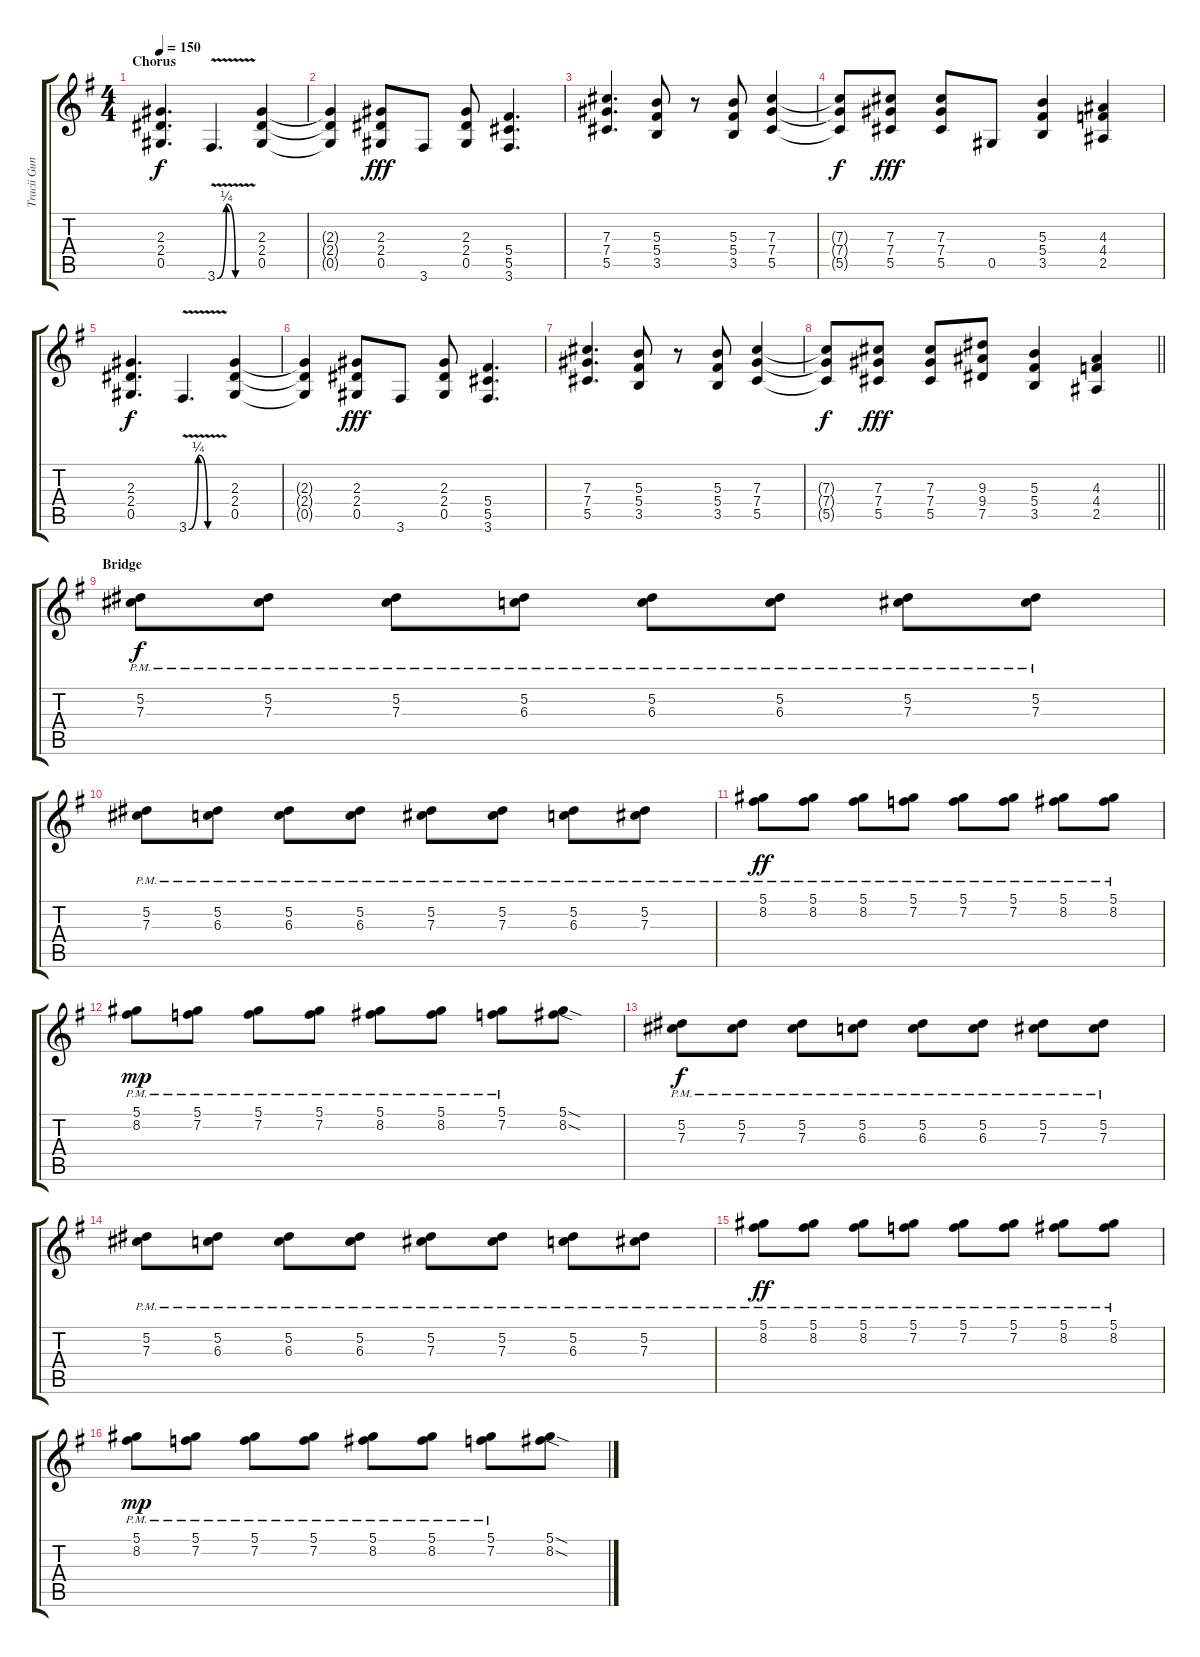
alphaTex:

\track ("Tracii Guns - Rhytm Guitar" "Tracii Gun") {instrument distortionguitar}
\staff {score tabs}
\tuning (Eb4 Bb3 Gb3 Db3 Ab2 Eb2) {hide}
\ts (4 4)
\section ("" "Chorus")
\tempo 150
\clef g2
\ks g
(2.3 2.4 0.5).4{d dy f} 3.6{be (custom 0 0 15 1 30 0 60 0) v}.4{d} (2.3 2.4 0.5).4 |
(2.3{t} 2.4{t} 0.5{t}).4 (2.3 2.4 0.5).8{dy fff} 3.6.8 (2.3 2.4 0.5).8 (5.4 5.5 3.6).4{d} |
(7.3 7.4 5.5).4{d} (5.3 5.4 3.5).8 r.8 (5.3 5.4 3.5).8 (7.3 7.4 5.5).4 |
(7.3{t} 7.4{t} 5.5{t}).8{dy f} (7.3 7.4 5.5).8{dy fff} (7.3 7.4 5.5).8 0.5.8 (5.3 5.4 3.5).4 (4.3 4.4 2.5).4 |
(2.3 2.4 0.5).4{d dy f} 3.6{be (custom 0 0 15 1 30 0 60 0) v}.4{d} (2.3 2.4 0.5).4 |
(2.3{t} 2.4{t} 0.5{t}).4 (2.3 2.4 0.5).8{dy fff} 3.6.8 (2.3 2.4 0.5).8 (5.4 5.5 3.6).4{d} |
(7.3 7.4 5.5).4{d} (5.3 5.4 3.5).8 r.8 (5.3 5.4 3.5).8 (7.3 7.4 5.5).4 |
\barLineRight lightlight
(7.3{t} 7.4{t} 5.5{t}).8{dy f} (7.3 7.4 5.5).8{dy fff} (7.3 7.4 5.5).8 (9.3 9.4 7.5).8 (5.3 5.4 3.5).4 (4.3 4.4 2.5).4 |
\section ("" "Bridge")
(5.2{pm} 7.3{pm}).8{dy f} (5.2{pm} 7.3{pm}).8 (5.2{pm} 7.3{pm}).8 (5.2{pm} 6.3{pm}).8 (5.2{pm} 6.3{pm}).8 (5.2{pm} 6.3{pm}).8 (5.2{pm} 7.3{pm}).8 (5.2{pm} 7.3{pm}).8 |
(5.2{pm} 7.3{pm}).8 (5.2{pm} 6.3{pm}).8 (5.2{pm} 6.3{pm}).8 (5.2{pm} 6.3{pm}).8 (5.2{pm} 7.3{pm}).8 (5.2{pm} 7.3{pm}).8 (5.2{pm} 6.3{pm}).8 (5.2{pm} 7.3{pm}).8 |
(5.1{pm} 8.2{pm}).8{dy ff} (5.1{pm} 8.2{pm}).8 (5.1{pm} 8.2{pm}).8 (5.1{pm} 7.2{pm}).8 (5.1{pm} 7.2{pm}).8 (5.1{pm} 7.2{pm}).8 (5.1{pm} 8.2{pm}).8 (5.1{pm} 8.2{pm}).8 |
(5.1{pm} 8.2{pm}).8{dy mp} (5.1{pm} 7.2{pm}).8 (5.1{pm} 7.2{pm}).8 (5.1{pm} 7.2{pm}).8 (5.1{pm} 8.2{pm}).8 (5.1{pm} 8.2{pm}).8 (5.1{pm} 7.2{pm}).8 (5.1{sod} 8.2{sod}).8 |
(5.2{pm} 7.3{pm}).8{dy f} (5.2{pm} 7.3{pm}).8 (5.2{pm} 7.3{pm}).8 (5.2{pm} 6.3{pm}).8 (5.2{pm} 6.3{pm}).8 (5.2{pm} 6.3{pm}).8 (5.2{pm} 7.3{pm}).8 (5.2{pm} 7.3{pm}).8 |
(5.2{pm} 7.3{pm}).8 (5.2{pm} 6.3{pm}).8 (5.2{pm} 6.3{pm}).8 (5.2{pm} 6.3{pm}).8 (5.2{pm} 7.3{pm}).8 (5.2{pm} 7.3{pm}).8 (5.2{pm} 6.3{pm}).8 (5.2{pm} 7.3{pm}).8 |
(5.1{pm} 8.2{pm}).8{dy ff} (5.1{pm} 8.2{pm}).8 (5.1{pm} 8.2{pm}).8 (5.1{pm} 7.2{pm}).8 (5.1{pm} 7.2{pm}).8 (5.1{pm} 7.2{pm}).8 (5.1{pm} 8.2{pm}).8 (5.1{pm} 8.2{pm}).8 |
(5.1{pm} 8.2{pm}).8{dy mp} (5.1{pm} 7.2{pm}).8 (5.1{pm} 7.2{pm}).8 (5.1{pm} 7.2{pm}).8 (5.1{pm} 8.2{pm}).8 (5.1{pm} 8.2{pm}).8 (5.1{pm} 7.2{pm}).8 (5.1{sod} 8.2{sod}).8
